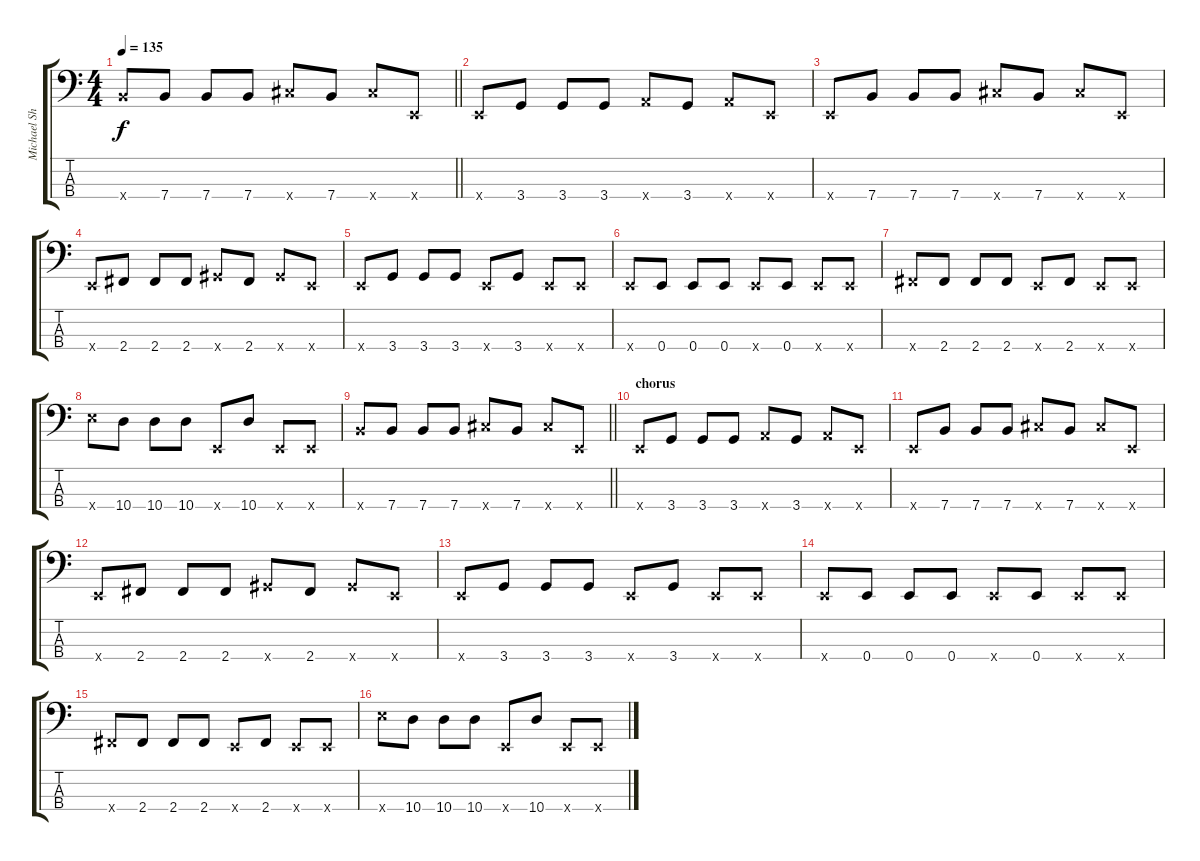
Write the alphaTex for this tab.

\track ("Michael Shuman" "Michael Sh") {instrument electricbasspick}
\staff {score tabs}
\tuning (G2 D2 A1 E1) {hide}
\ts (4 4)
\tempo 135
\clef f4
\barLineRight lightlight
\ks c
7.4{x}.8{dy f} 7.4.8 7.4.8 7.4.8 9.4{x}.8 7.4.8 9.4{x}.8 0.4{x}.8 |
0.4{x}.8 3.4.8 3.4.8 3.4.8 5.4{x}.8 3.4.8 5.4{x}.8 0.4{x}.8 |
0.4{x}.8 7.4.8 7.4.8 7.4.8 9.4{x}.8 7.4.8 9.4{x}.8 0.4{x}.8 |
0.4{x}.8 2.4.8 2.4.8 2.4.8 4.4{x}.8 2.4.8 4.4{x}.8 0.4{x}.8 |
0.4{x}.8 3.4.8 3.4.8 3.4.8 0.4{x}.8 3.4.8 0.4{x}.8 0.4{x}.8 |
0.4{x}.8 0.4.8 0.4.8 0.4.8 0.4{x}.8 0.4.8 0.4{x}.8 0.4{x}.8 |
2.4{x}.8 2.4.8 2.4.8 2.4.8 0.4{x}.8 2.4.8 0.4{x}.8 0.4{x}.8 |
12.4{x}.8 10.4.8 10.4.8 10.4.8 0.4{x}.8 10.4.8 0.4{x}.8 0.4{x}.8 |
\barLineRight lightlight
7.4{x}.8 7.4.8 7.4.8 7.4.8 9.4{x}.8 7.4.8 9.4{x}.8 0.4{x}.8 |
\section ("" "chorus")
0.4{x}.8 3.4.8 3.4.8 3.4.8 5.4{x}.8 3.4.8 5.4{x}.8 0.4{x}.8 |
0.4{x}.8 7.4.8 7.4.8 7.4.8 9.4{x}.8 7.4.8 9.4{x}.8 0.4{x}.8 |
0.4{x}.8 2.4.8 2.4.8 2.4.8 4.4{x}.8 2.4.8 4.4{x}.8 0.4{x}.8 |
0.4{x}.8 3.4.8 3.4.8 3.4.8 0.4{x}.8 3.4.8 0.4{x}.8 0.4{x}.8 |
0.4{x}.8 0.4.8 0.4.8 0.4.8 0.4{x}.8 0.4.8 0.4{x}.8 0.4{x}.8 |
2.4{x}.8 2.4.8 2.4.8 2.4.8 0.4{x}.8 2.4.8 0.4{x}.8 0.4{x}.8 |
12.4{x}.8 10.4.8 10.4.8 10.4.8 0.4{x}.8 10.4.8 0.4{x}.8 0.4{x}.8
